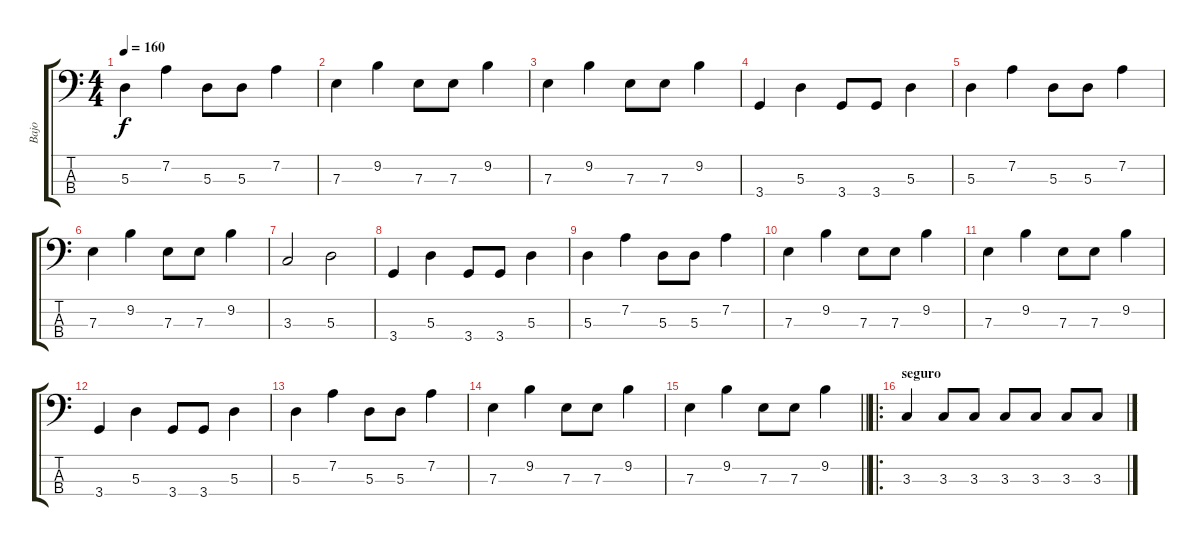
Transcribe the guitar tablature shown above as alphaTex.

\track ("Bajo" "Bajo") {instrument electricbassfinger}
\staff {score tabs}
\tuning (G2 D2 A1 E1) {hide}
\ts (4 4)
\tempo 160
\clef f4
\ks c
5.3.4{dy f} 7.2.4 5.3.8 5.3.8 7.2.4 |
7.3.4 9.2.4 7.3.8 7.3.8 9.2.4 |
7.3.4 9.2.4 7.3.8 7.3.8 9.2.4 |
3.4.4 5.3.4 3.4.8 3.4.8 5.3.4 |
5.3.4 7.2.4 5.3.8 5.3.8 7.2.4 |
7.3.4 9.2.4 7.3.8 7.3.8 9.2.4 |
3.3.2 5.3.2 |
3.4.4 5.3.4 3.4.8 3.4.8 5.3.4 |
5.3.4 7.2.4 5.3.8 5.3.8 7.2.4 |
7.3.4 9.2.4 7.3.8 7.3.8 9.2.4 |
7.3.4 9.2.4 7.3.8 7.3.8 9.2.4 |
3.4.4 5.3.4 3.4.8 3.4.8 5.3.4 |
5.3.4 7.2.4 5.3.8 5.3.8 7.2.4 |
7.3.4 9.2.4 7.3.8 7.3.8 9.2.4 |
\barLineRight lightlight
7.3.4 9.2.4 7.3.8 7.3.8 9.2.4 |
\ro
\section ("" "seguro")
3.3.4 3.3.8 3.3.8 3.3.8 3.3.8 3.3.8 3.3.8
